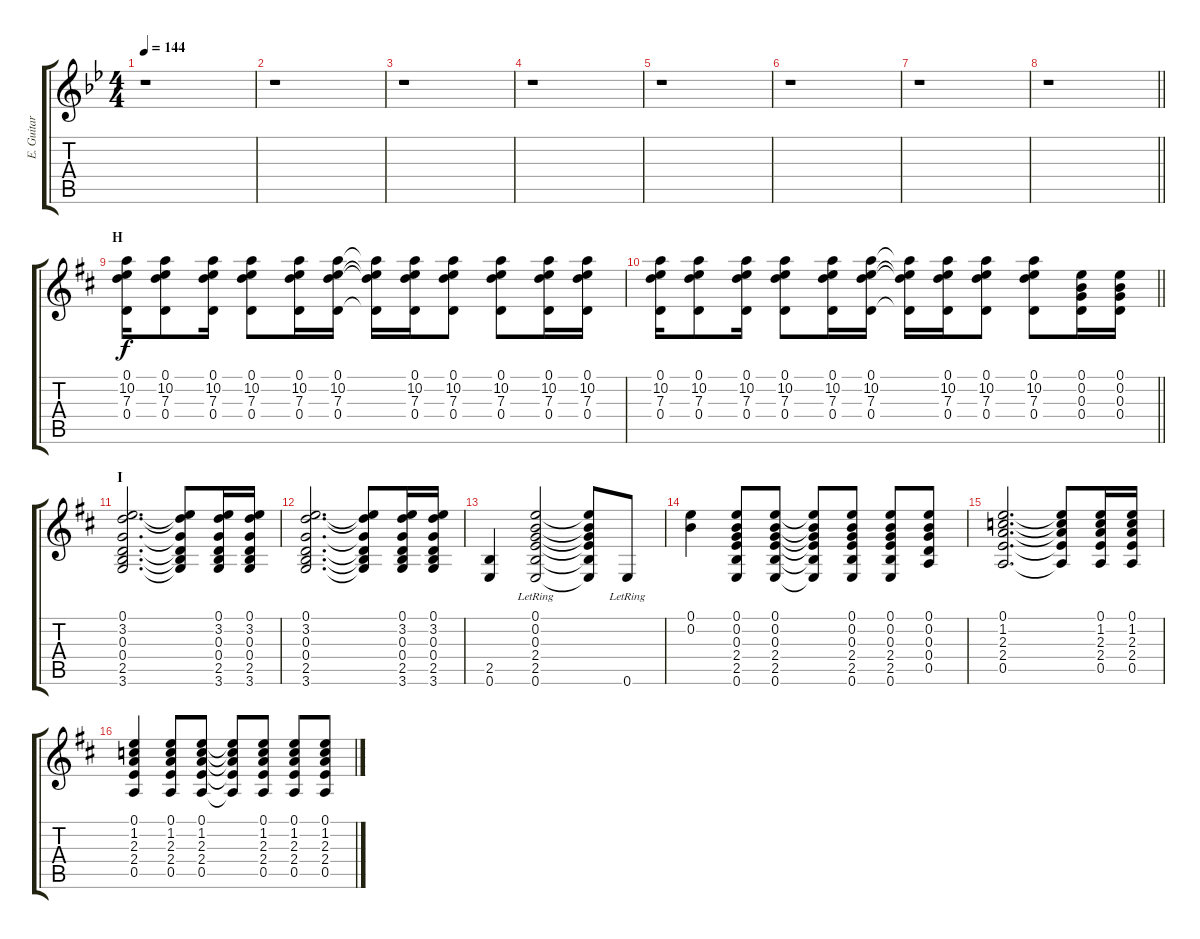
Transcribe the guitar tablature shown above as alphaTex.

\track ("E. Guitar I" "E. Guitar ") {instrument overdrivenguitar}
\staff {score tabs}
\tuning (E4 B3 G3 D3 A2 E2) {hide}
\ts (4 4)
\tempo 144
\clef g2
\ks bb
r.1{dy f} |
r.1 |
r.1 |
r.1 |
r.1 |
r.1 |
r.1 |
\barLineRight lightlight
r.1 |
\section ("" "H")
\ks d
(0.1 10.2 7.3 0.4).16 (0.1 10.2 7.3 0.4).8 (0.1 10.2 7.3 0.4).16 (0.1 10.2 7.3 0.4).8 (0.1 10.2 7.3 0.4).16 (0.1 10.2 7.3 0.4).16 (0.1{t} 10.2{t} 7.3{t} 0.4{t}).16 (0.1 10.2 7.3 0.4).16 (0.1 10.2 7.3 0.4).8 (0.1 10.2 7.3 0.4).8 (0.1 10.2 7.3 0.4).16 (0.1 10.2 7.3 0.4).16 |
\barLineRight lightlight
(0.1 10.2 7.3 0.4).16 (0.1 10.2 7.3 0.4).8 (0.1 10.2 7.3 0.4).16 (0.1 10.2 7.3 0.4).8 (0.1 10.2 7.3 0.4).16 (0.1 10.2 7.3 0.4).16 (0.1{t} 10.2{t} 7.3{t} 0.4{t}).16 (0.1 10.2 7.3 0.4).16 (0.1 10.2 7.3 0.4).8 (0.1 10.2 7.3 0.4).8 (0.1 0.2 0.3 0.4).16 (0.1 0.2 0.3 0.4).16 |
\section ("" "I")
(0.1 3.2 0.3 0.4 2.5 3.6).2{d} (0.1{t} 3.2{t} 0.3{t} 0.4{t} 2.5{t} 3.6{t}).8 (0.1 3.2 0.3 0.4 2.5 3.6).16 (0.1 3.2 0.3 0.4 2.5 3.6).16 |
(0.1 3.2 0.3 0.4 2.5 3.6).2{d} (0.1{t} 3.2{t} 0.3{t} 0.4{t} 2.5{t} 3.6{t}).8 (0.1 3.2 0.3 0.4 2.5 3.6).16 (0.1 3.2 0.3 0.4 2.5 3.6).16 |
(2.5 0.6).4 (0.1{lr} 0.2{lr} 0.3{lr} 2.4{lr} 2.5{lr} 0.6{lr}).2 (0.1{t} 0.2{t} 0.3{t} 2.4{t} 2.5{t} 0.6{t}).8 0.6{lr}.8 |
(0.1 0.2).4 (0.1 0.2 0.3 2.4 2.5 0.6).8 (0.1 0.2 0.3 2.4 2.5 0.6).8 (0.1{t} 0.2{t} 0.3{t} 2.4{t} 2.5{t} 0.6{t}).8 (0.1 0.2 0.3 2.4 2.5 0.6).8 (0.1 0.2 0.3 2.4 2.5 0.6).8 (0.1 0.2 0.3 0.4 0.5).8 |
(0.1 1.2 2.3 2.4 0.5).2{d} (0.1{t} 1.2{t} 2.3{t} 2.4{t} 0.5{t}).8 (0.1 1.2 2.3 2.4 0.5).16 (0.1 1.2 2.3 2.4 0.5).16 |
(0.1 1.2 2.3 2.4 0.5).4 (0.1 1.2 2.3 2.4 0.5).8 (0.1 1.2 2.3 2.4 0.5).8 (0.1{t} 1.2{t} 2.3{t} 2.4{t} 0.5{t}).8 (0.1 1.2 2.3 2.4 0.5).8 (0.1 1.2 2.3 2.4 0.5).8 (0.1 1.2 2.3 2.4 0.5).8
